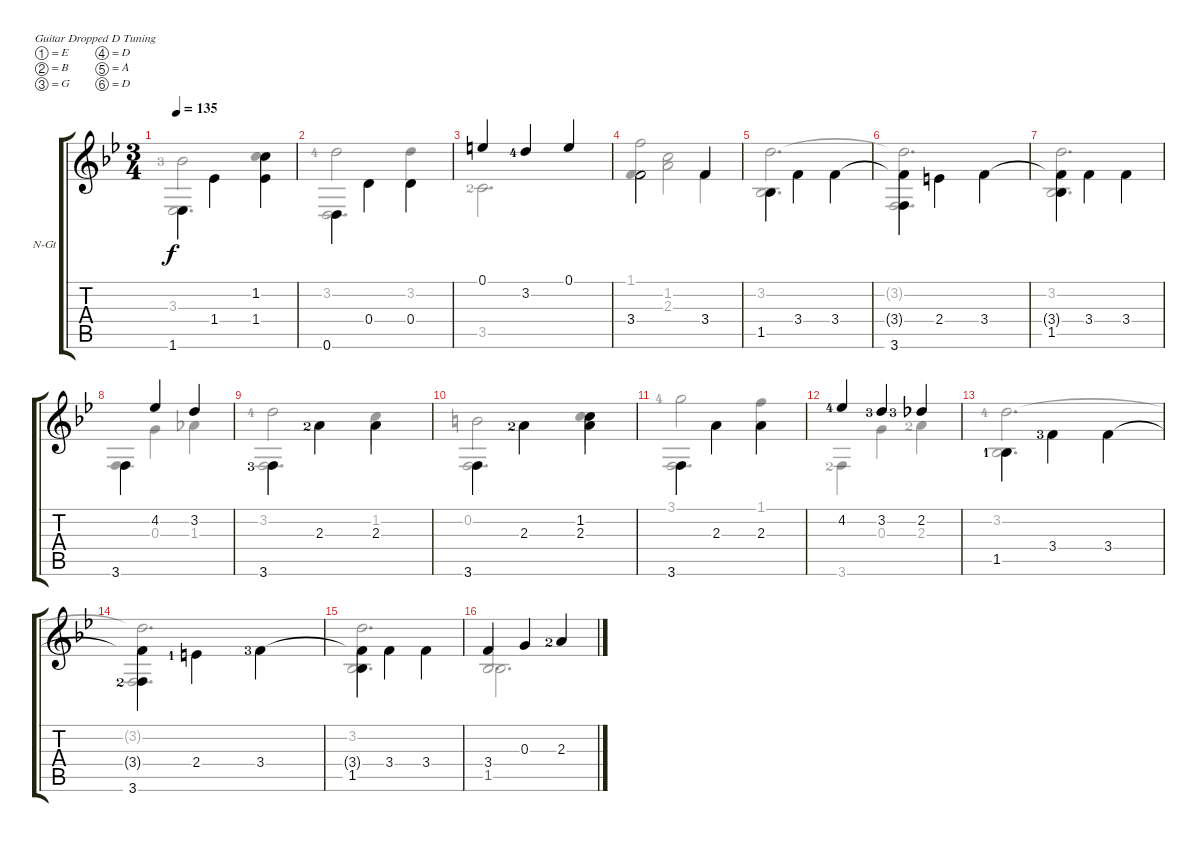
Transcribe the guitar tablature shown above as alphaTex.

\bracketExtendMode groupsimilarinstruments
\firstSystemTrackNameOrientation horizontal
\otherSystemsTrackNameOrientation horizontal
\track ("Guitar" "N-Gt") {instrument acousticguitarnylon}
\staff {score tabs}
\tuning (E4 B3 G3 D3 A2 D2)
\voice
\ts (3 4)
\tempo 135
\clef g2
\ks bb
1.6.4{dy f beam invert} 1.4.4{beam invert} (1.2 1.4).4{beam invert} |
0.6.4{beam invert} 0.4.4{beam invert} 0.4.4{beam invert} |
0.1.4 3.2{lf 5}.4 0.1.4 |
3.4.2{beam invert} 3.4.4 |
1.5.4{beam invert} 3.4.4{beam invert} 3.4.4{beam invert} |
(3.4{t} 3.6).4{beam invert} 2.4.4{beam invert} 3.4.4{beam invert} |
(3.4{t} 1.5).4{beam invert} 3.4.4{beam invert} 3.4.4{beam invert} |
3.6.4{beam invert} 4.2.4 3.2.4 |
3.6{lf 4}.4{beam invert} 2.3{lf 3}.4{beam invert} 2.3.4{beam invert} |
3.6.4{beam invert} 2.3{lf 3}.4{beam invert} (1.2 2.3).4{beam invert} |
3.6.4{beam invert} 2.3.4{beam invert} 2.3.4{beam invert} |
4.2{lf 5}.4 3.2{lf 4}.4 2.2{lf 4}.4 |
1.5{lf 2}.4{beam invert} 3.4{lf 4}.4{beam invert} 3.4.4{beam invert} |
(3.4{t} 3.6{lf 3}).4{beam invert} 2.4{lf 2}.4{beam invert} 3.4{lf 4}.4{beam invert} |
(3.4{t} 1.5).4{beam invert} 3.4.4{beam invert} 3.4.4{beam invert} |
3.4.4 0.3.4 2.3{lf 3}.4
\voice
\clef g2
\ottava regular
\simile none
\ks bb
3.3{lf 4}.2{dy f} 1.2.4 |
3.2{lf 5}.2 3.2.4 |
3.5{lf 3}.2{d} |
1.1.2 3.4.4 |
3.2.2{d} |
3.2{t}.2{d} |
3.2.2{d} |
3.6.4 0.3.4 1.3.4 |
3.2{lf 5}.2 1.2.4 |
0.2.2 1.2.4 |
3.1{lf 5}.2 1.1.4 |
3.6{lf 3}.4 0.3.4 2.3{lf 3}.4 |
3.2{lf 5}.2{d} |
3.2{t}.2{d} |
3.2.2{d} |
1.5.2{d beam invert}
\voice
\clef g2
\ottava regular
\simile none
\ks bb
1.6.2{d dy f} |
0.6.2{d} |
|
3.4.4 (1.2 2.3).2 |
1.5.2{d} |
3.6.2{d} |
1.5.2{d} |
|
3.6.2{d} |
3.6.2{d} |
3.6.2{d} |
|
1.5.2{d} |
3.6.2{d} |
1.5.2{d} |
1.5.2{d}
